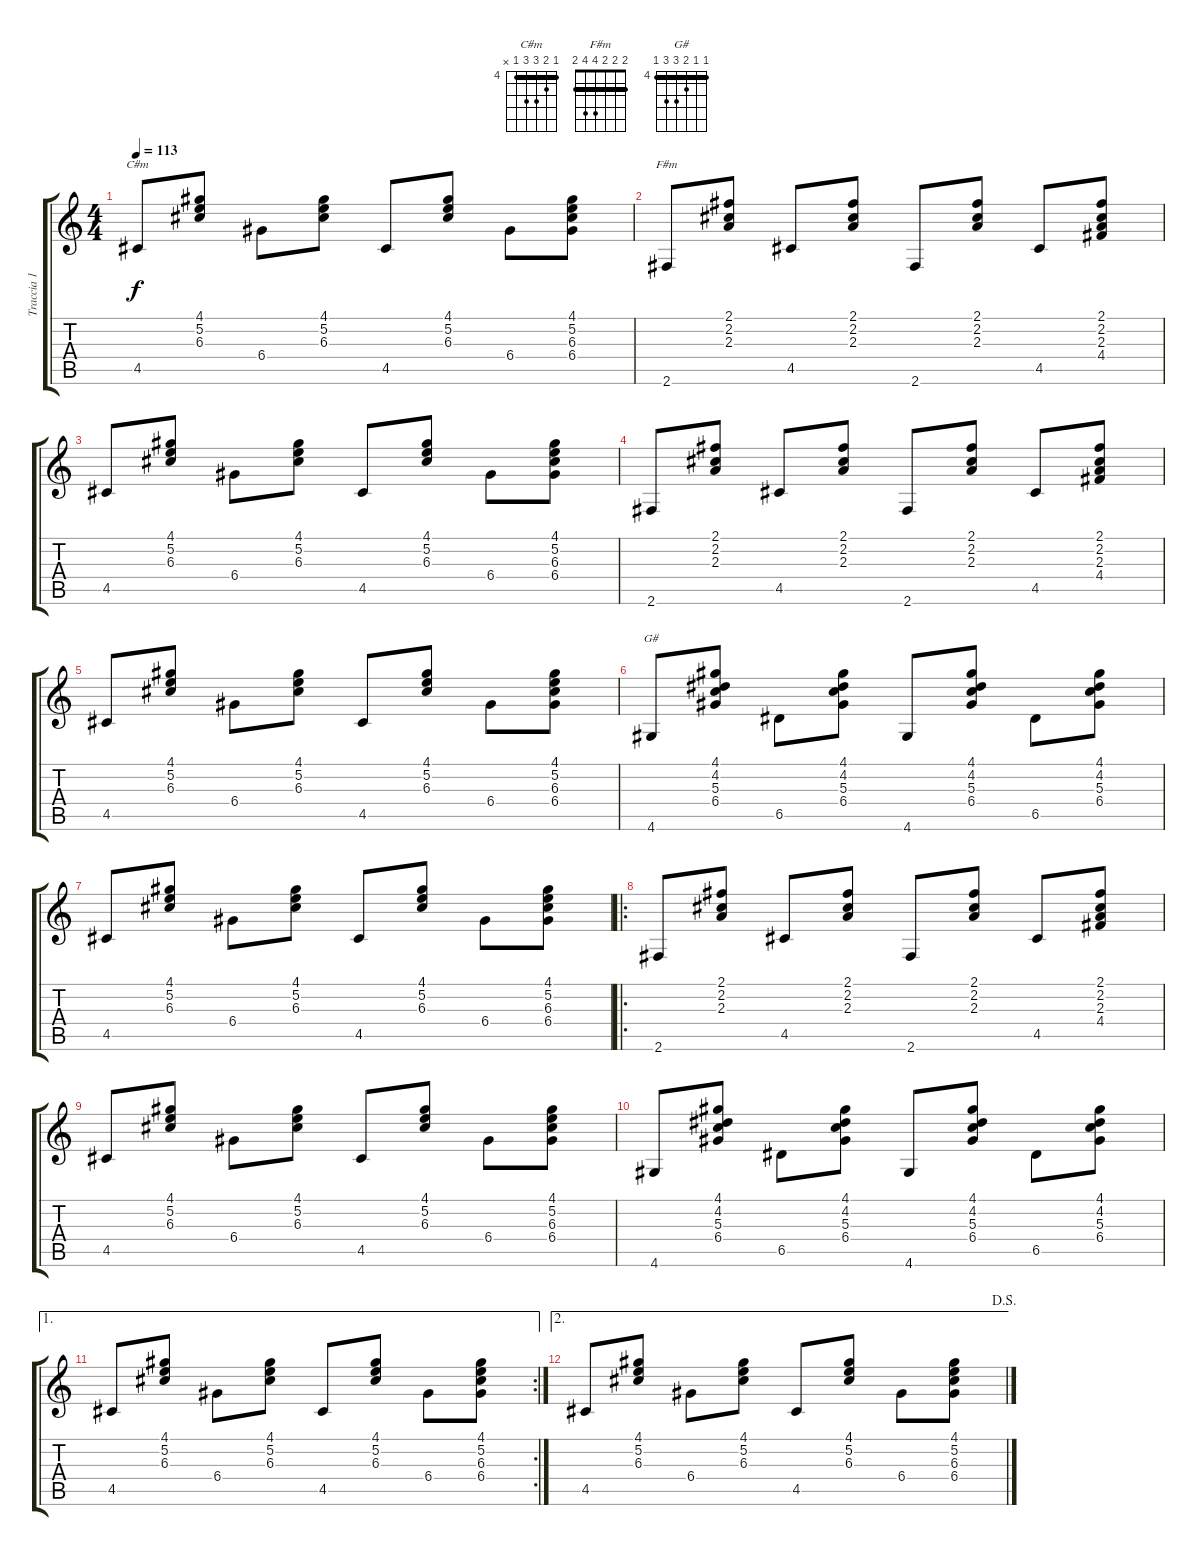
\track ("Traccia 1" "Traccia 1") {instrument acousticguitarsteel}
\staff {score tabs}
\tuning (E4 B3 G3 D3 A2 E2) {hide}
\chord ("C#m" 4 5 6 6 4 x) {firstfret 4 barre 4}
\chord ("F#m" 2 2 2 4 4 2) {barre 2}
\chord ("G#" 4 4 5 6 6 4) {firstfret 4 barre 4}
\ts (4 4)
\tempo 113
\clef g2
\ks c
4.5.8{ch "C#m" dy f} (4.1 5.2 6.3).8 6.4.8 (4.1 5.2 6.3).8 4.5.8 (4.1 5.2 6.3).8 6.4.8 (4.1 5.2 6.3 6.4).8 |
2.6.8{ch "F#m"} (2.1 2.2 2.3).8 4.5.8 (2.1 2.2 2.3).8 2.6.8 (2.1 2.2 2.3).8 4.5.8 (2.1 2.2 2.3 4.4).8 |
4.5.8 (4.1 5.2 6.3).8 6.4.8 (4.1 5.2 6.3).8 4.5.8 (4.1 5.2 6.3).8 6.4.8 (4.1 5.2 6.3 6.4).8 |
2.6.8 (2.1 2.2 2.3).8 4.5.8 (2.1 2.2 2.3).8 2.6.8 (2.1 2.2 2.3).8 4.5.8 (2.1 2.2 2.3 4.4).8 |
4.5.8 (4.1 5.2 6.3).8 6.4.8 (4.1 5.2 6.3).8 4.5.8 (4.1 5.2 6.3).8 6.4.8 (4.1 5.2 6.3 6.4).8 |
4.6.8{ch "G#"} (4.1 4.2 5.3 6.4).8 6.5.8 (4.1 4.2 5.3 6.4).8 4.6.8 (4.1 4.2 5.3 6.4).8 6.5.8 (4.1 4.2 5.3 6.4).8 |
4.5.8 (4.1 5.2 6.3).8 6.4.8 (4.1 5.2 6.3).8 4.5.8 (4.1 5.2 6.3).8 6.4.8 (4.1 5.2 6.3 6.4).8 |
\ro
2.6.8 (2.1 2.2 2.3).8 4.5.8 (2.1 2.2 2.3).8 2.6.8 (2.1 2.2 2.3).8 4.5.8 (2.1 2.2 2.3 4.4).8 |
4.5.8 (4.1 5.2 6.3).8 6.4.8 (4.1 5.2 6.3).8 4.5.8 (4.1 5.2 6.3).8 6.4.8 (4.1 5.2 6.3 6.4).8 |
4.6.8 (4.1 4.2 5.3 6.4).8 6.5.8 (4.1 4.2 5.3 6.4).8 4.6.8 (4.1 4.2 5.3 6.4).8 6.5.8 (4.1 4.2 5.3 6.4).8 |
\ae 1
\rc 2
4.5.8 (4.1 5.2 6.3).8 6.4.8 (4.1 5.2 6.3).8 4.5.8 (4.1 5.2 6.3).8 6.4.8 (4.1 5.2 6.3 6.4).8 |
\ae 2
\jump dalsegno
4.5.8 (4.1 5.2 6.3).8 6.4.8 (4.1 5.2 6.3).8 4.5.8 (4.1 5.2 6.3).8 6.4.8 (4.1 5.2 6.3 6.4).8
